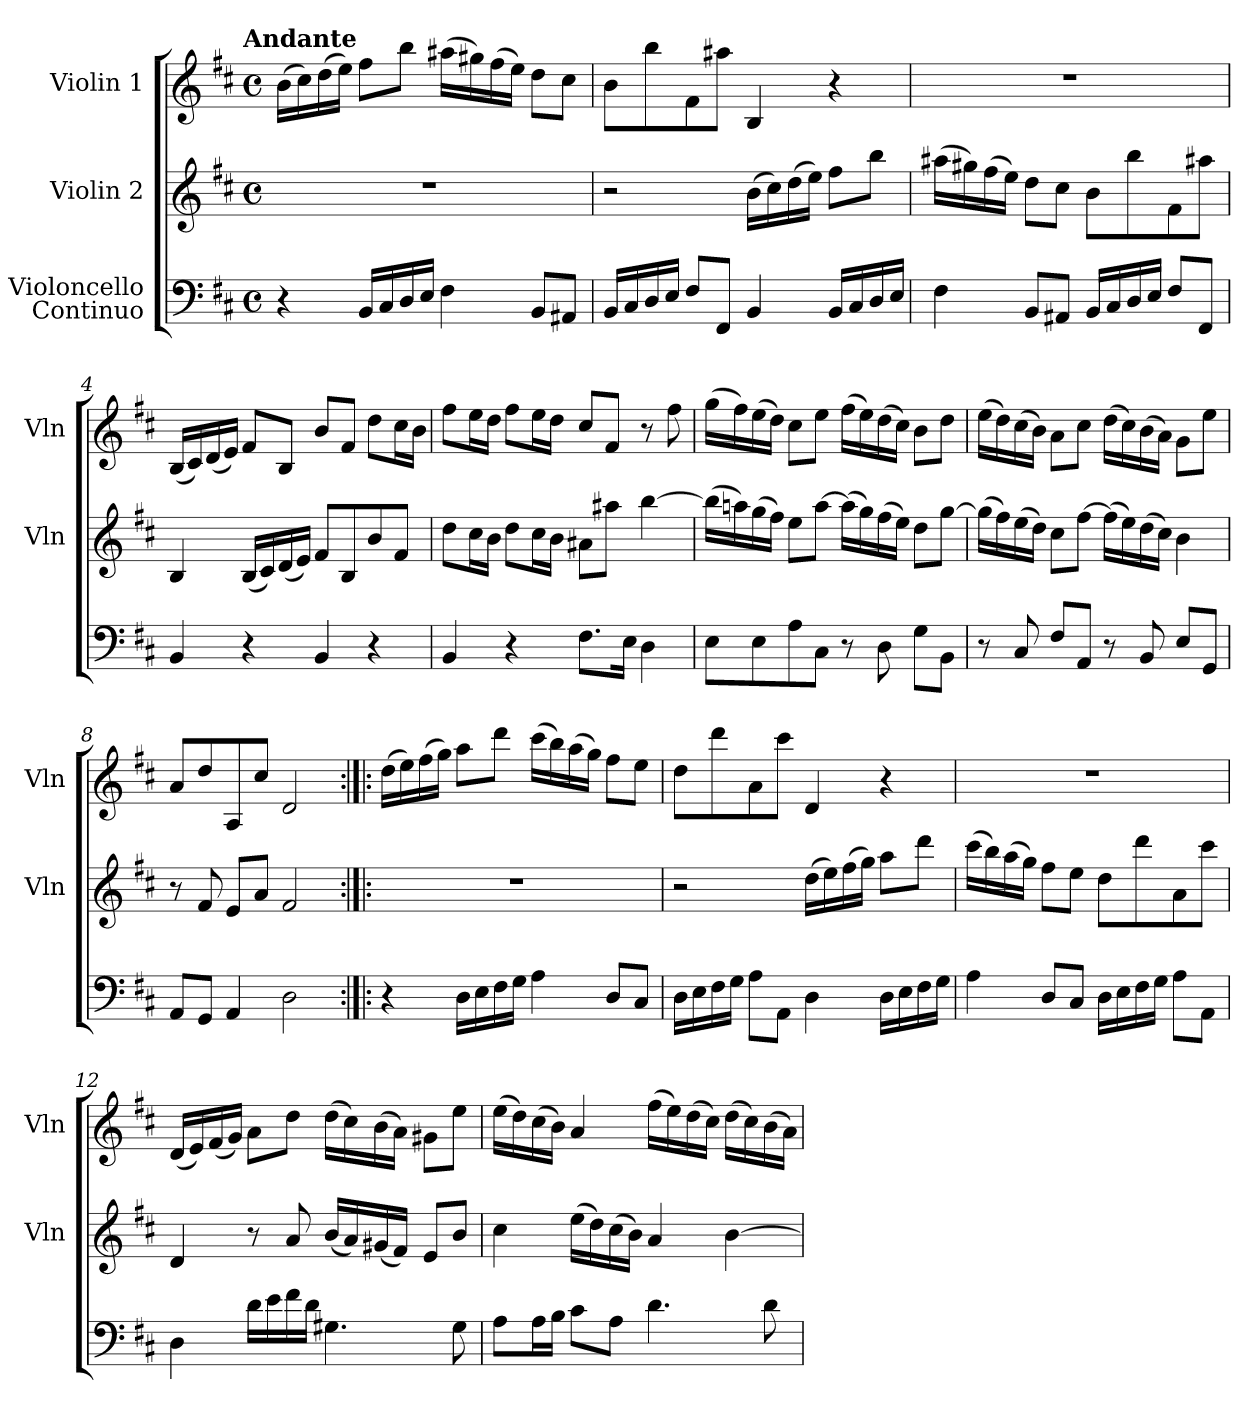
**kern	**kern	**kern
*part3	*part2	*part1
*staff3	*staff2	*staff1
*I"Violoncello\nContinuo	*I"Violin 2	*I"Violin 1
*	*I'Vln	*I'Vln
*clefF4	*clefG2	*clefG2
*k[f#c#]	*k[f#c#]	*k[f#c#]
*b:	*b:	*b:
!!LO:TX:omd:t=Andante
*M4/4	*M4/4	*M4/4
*met(c)	*met(c)	*met(c)
*MM50	*MM50	*MM50
=1	=1	=1
4r	1r	(16b\LL
.	.	16cc#\)
.	.	(16dd\
.	.	16ee\JJ)
16BB/LL	.	8ff#\L
16C#/	.	.
16D/	.	8bb\J
16E/JJ	.	.
4F#\	.	(16aa#X\LL
.	.	16gg#X\)
.	.	(16ff#\
.	.	16ee\JJ)
8BB/L	.	8dd\L
8AA#X/J	.	8cc#\J
=2	=2	=2
16BB/LL	2r	8b\L
16C#/	.	.
16D/	.	8bb\
16E/JJ	.	.
8F#/L	.	8f#\
8FF#/J	.	8aa#X\J
4BB/	(16b\LL	4B/
.	16cc#\)	.
.	(16dd\	.
.	16ee\JJ)	.
16BB/LL	8ff#\L	4r
16C#/	.	.
16D/	8bb\J	.
16E/JJ	.	.
=3	=3	=3
4F#\	(16aa#X\LL	1r
.	16gg#X\)	.
.	(16ff#\	.
.	16ee\JJ)	.
8BB/L	8dd\L	.
8AA#X/J	8cc#\J	.
16BB/LL	8b\L	.
16C#/	.	.
16D/	8bb\	.
16E/JJ	.	.
8F#/L	8f#\	.
8FF#/J	8aa#X\J	.
=4	=4	=4
4BB/	4B/	(16B/LL
.	.	16c#/)
.	.	(16d/
.	.	16e/JJ)
4r	(16B/LL	8f#/L
.	16c#/)	.
.	(16d/	8B/J
.	16e/JJ)	.
4BB/	8f#/L	8b/L
.	8B/	8f#/J
4r	8b/	8dd\L
.	8f#/J	16cc#\L
.	.	16b\JJ
=5	=5	=5
4BB/	8dd\L	8ff#\L
.	16cc#\L	16ee\L
.	16b\JJ	16dd\JJ
4r	8dd\L	8ff#\L
.	16cc#\L	16ee\L
.	16b\JJ	16dd\JJ
8.F#\L	8a#X\L	8cc#/L
.	8aa#X\J	8f#/J
16E\Jk	.	.
4D\	[4bb\	8r
.	.	8ff#\
=6	=6	=6
8E\L	(16bb\LL]	(16gg\LL
.	16aan\)	16ff#\)
8E\	(16gg\	(16ee\
.	16ff#\JJ)	16dd\JJ)
8A\	8ee\L	8cc#\L
8C#\J	[8aa\J	8ee\J
8r	(16aa\LL]	(16ff#\LL
.	16gg\)	16ee\)
8D\	(16ff#\	(16dd\
.	16ee\JJ)	16cc#\JJ)
8G\L	8dd\L	8b\L
8BB\J	[8gg\J	8dd\J
=7	=7	=7
8r	(16gg\LL]	(16ee\LL
.	16ff#\)	16dd\)
8C#/	(16ee\	(16cc#\
.	16dd\JJ)	16b\JJ)
8F#/L	8cc#\L	8a\L
8AA/J	[8ff#\J	8cc#\J
8r	(16ff#\LL]	(16dd\LL
.	16ee\)	16cc#\)
8BB/	(16dd\	(16b\
.	16cc#\JJ)	16a\JJ)
8E/L	4b\	8g\L
8GG/J	.	8ee\J
=8	=8	=8
8AA/L	8r	8a/L
8GG/J	8f#/	8dd/
4AA/	8e/L	8A/
.	8a/J	8cc#/J
2D\	2f#/	2d/
=9:|!|:	=9:|!|:	=9:|!|:
4r	1r	(16dd\LL
.	.	16ee\)
.	.	(16ff#\
.	.	16gg\JJ)
16D\LL	.	8aa\L
16E\	.	.
16F#\	.	8ddd\J
16G\JJ	.	.
4A\	.	(16ccc#\LL
.	.	16bb\)
.	.	(16aa\
.	.	16gg\JJ)
8D/L	.	8ff#\L
8C#/J	.	8ee\J
=10	=10	=10
16D\LL	2r	8dd\L
16E\	.	.
16F#\	.	8ddd\
16G\JJ	.	.
8A\L	.	8a\
8AA\J	.	8ccc#\J
4D\	(16dd\LL	4d/
.	16ee\)	.
.	(16ff#\	.
.	16gg\JJ)	.
16D\LL	8aa\L	4r
16E\	.	.
16F#\	8ddd\J	.
16G\JJ	.	.
=11	=11	=11
4A\	(16ccc#\LL	1r
.	16bb\)	.
.	(16aa\	.
.	16gg\JJ)	.
8D/L	8ff#\L	.
8C#/J	8ee\J	.
16D\LL	8dd\L	.
16E\	.	.
16F#\	8ddd\	.
16G\JJ	.	.
8A\L	8a\	.
8AA\J	8ccc#\J	.
=12	=12	=12
4D\	4d/	(16d/LL
.	.	16e/)
.	.	(16f#/
.	.	16g/JJ)
16d\LL	8r	8a\L
16e\	.	.
16f#\	8a/	8dd\J
16d\JJ	.	.
4.G#X\	(16b/LL	(16dd\LL
.	16a/)	16cc#\)
.	(16g#X/	(16b\
.	16f#/JJ)	16a\JJ)
.	8e/L	8g#X\L
8G#\	8b/J	8ee\J
=13	=13	=13
8A\L	4cc#\	(16ee\LL
.	.	16dd\)
16A\L	.	(16cc#\
16B\JJ	.	16b\JJ)
8c#\L	(16ee\LL	4a/
.	16dd\)	.
8A\J	(16cc#\	.
.	16b\JJ)	.
4.d\	4a/	(16ff#\LL
.	.	16ee\)
.	.	(16dd\
.	.	16cc#\JJ)
.	[4b\	(16dd\LL
.	.	16cc#\)
8d\	.	(16b\
.	.	16a\JJ)
=	=	=
*-	*-	*-
